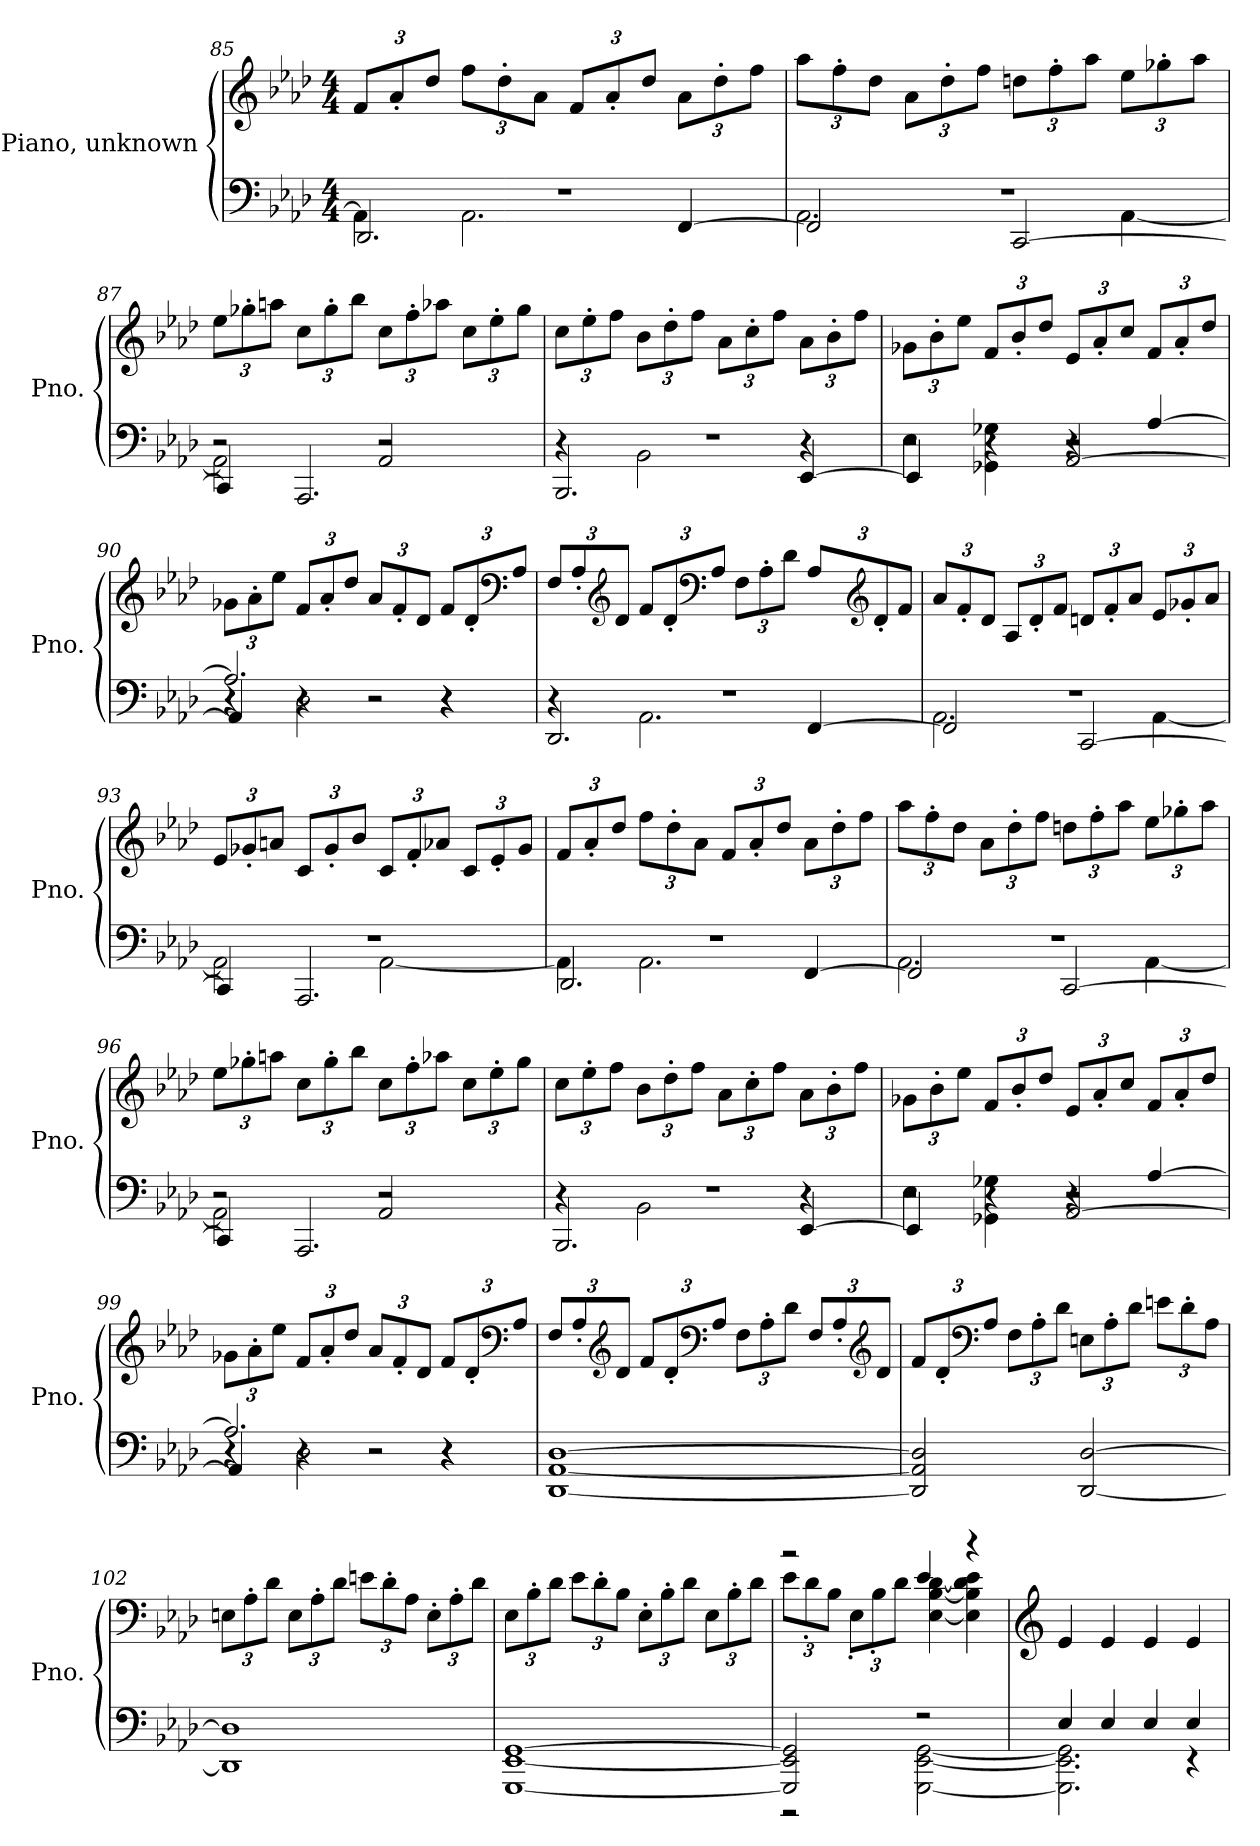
**kern	**kern
*part1	*part1
*staff2	*staff1
*I"Piano, unknown	*
*I'Pno.	*
*clefF4	*clefG2
*k[b-e-a-d-]	*k[b-e-a-d-]
*M4/4	*M4/4
=85	=85
*^	*
*	*^	*
*	*	*	*Xbrackettup
1r	4AA-\]	2.DD-/	12f/L
.	.	.	12a-'/
.	.	.	12dd-/J
.	2.AA-\	.	12ff\L
.	.	.	12dd-'\
.	.	.	12a-\J
.	.	.	12f/L
.	.	.	12a-'/
.	.	.	12dd-/J
.	.	[4FF/	12a-\L
.	.	.	12dd-'\
.	.	.	12ff\J
=86	=86	=86	=86
1r	2.AA-\	2FF/]	12aa-\L
.	.	.	12ff'\
.	.	.	12dd-\J
.	.	.	12a-\L
.	.	.	12dd-'\
.	.	.	12ff\J
.	.	[2CC/	12ddn\L
.	.	.	12ff'\
.	.	.	12aa-\J
.	[4AA-\	.	12ee-\L
.	.	.	12gg-X'\
.	.	.	12aa-\J
!!LO:LB:g=z
=87	=87	=87	=87
2r	2AA-\]	4CC/]	12ee-\L
.	.	.	12gg-X'\
.	.	.	12aan\J
.	.	2.AAA-/	12cc\L
.	.	.	12gg-'\
.	.	.	12bb-\J
2AA-/	2r	.	12cc\L
.	.	.	12ff'\
.	.	.	12aa-X\J
.	.	.	12cc\L
.	.	.	12ee-'\
.	.	.	12gg-\J
=88	=88	=88	=88
1r	4r	2.BBB-/	12cc\L
.	.	.	12ee-'\
.	.	.	12ff\J
.	2BB-\	.	12b-\L
.	.	.	12dd-'\
.	.	.	12ff\J
.	.	.	12a-\L
.	.	.	12cc'\
.	.	.	12ff\J
.	4r	[4EE-/	12a-\L
.	.	.	12b-'\
.	.	.	12ff\J
=89	=89	=89	=89
2r	4E-\	4EE-/]	12g-X\L
.	.	.	12b-'\
.	.	.	12ee-\J
.	4GG-X\ 4G-X\	4r	12f/L
.	.	.	12b-'/
.	.	.	12dd-/J
4r	2r	[2AA-/	12e-/L
.	.	.	12a-'/
.	.	.	12cc/J
[4A-/	.	.	12f/L
.	.	.	12a-'/
.	.	.	12dd-/J
!!LO:LB:g=z
=90	=90	=90	=90
2.A-/]	4r	4AA-/]	12g-X\L
.	.	.	12a-'\
.	.	.	12ee-\J
.	2D-\	4r	12f/L
.	.	.	12a-'/
.	.	.	12dd-/J
.	.	2r	12a-/L
.	.	.	12f'/
.	.	.	12d-/J
4r	4r	.	12f/L
.	.	.	12d-'/
*	*	*	*clefF4
.	.	.	12A-/J
=91	=91	=91	=91
1r	4r	2.DD-/	12F/L
.	.	.	12A-'/
*	*	*	*clefG2
.	.	.	12d-/J
.	2.AA-\	.	12f/L
.	.	.	12d-'/
*	*	*	*clefF4
.	.	.	12A-/J
.	.	.	12F\L
.	.	.	12A-'\
.	.	.	12d-\J
.	.	[4FF/	12A-/L
*	*	*	*clefG2
.	.	.	12d-'/
.	.	.	12f/J
!!LO:LB:g=z
=92	=92	=92	=92
1r	2.AA-\	2FF/]	12a-/L
.	.	.	12f'/
.	.	.	12d-/J
.	.	.	12A-/L
.	.	.	12d-'/
.	.	.	12f/J
.	.	[2CC/	12dn/L
.	.	.	12f'/
.	.	.	12a-/J
.	[4AA-\	.	12e-/L
.	.	.	12g-X'/
.	.	.	12a-/J
=93	=93	=93	=93
1r	2AA-\]	4CC/]	12e-/L
.	.	.	12g-X'/
.	.	.	12an/J
.	.	2.AAA-/	12c/L
.	.	.	12g-'/
.	.	.	12b-/J
.	[2AA-\	.	12c/L
.	.	.	12f'/
.	.	.	12a-X/J
.	.	.	12c/L
.	.	.	12e-'/
.	.	.	12g-/J
=94	=94	=94	=94
1r	4AA-\]	2.DD-/	12f/L
.	.	.	12a-'/
.	.	.	12dd-/J
.	2.AA-\	.	12ff\L
.	.	.	12dd-'\
.	.	.	12a-\J
.	.	.	12f/L
.	.	.	12a-'/
.	.	.	12dd-/J
.	.	[4FF/	12a-\L
.	.	.	12dd-'\
.	.	.	12ff\J
!!LO:LB:g=z
=95	=95	=95	=95
1r	2.AA-\	2FF/]	12aa-\L
.	.	.	12ff'\
.	.	.	12dd-\J
.	.	.	12a-\L
.	.	.	12dd-'\
.	.	.	12ff\J
.	.	[2CC/	12ddn\L
.	.	.	12ff'\
.	.	.	12aa-\J
.	[4AA-\	.	12ee-\L
.	.	.	12gg-X'\
.	.	.	12aa-\J
=96	=96	=96	=96
2r	2AA-\]	4CC/]	12ee-\L
.	.	.	12gg-X'\
.	.	.	12aan\J
.	.	2.AAA-/	12cc\L
.	.	.	12gg-'\
.	.	.	12bb-\J
2AA-/	2r	.	12cc\L
.	.	.	12ff'\
.	.	.	12aa-X\J
.	.	.	12cc\L
.	.	.	12ee-'\
.	.	.	12gg-\J
=97	=97	=97	=97
1r	4r	2.BBB-/	12cc\L
.	.	.	12ee-'\
.	.	.	12ff\J
.	2BB-\	.	12b-\L
.	.	.	12dd-'\
.	.	.	12ff\J
.	.	.	12a-\L
.	.	.	12cc'\
.	.	.	12ff\J
.	4r	[4EE-/	12a-\L
.	.	.	12b-'\
.	.	.	12ff\J
!!LO:LB:g=z
=98	=98	=98	=98
2r	4E-\	4EE-/]	12g-X\L
.	.	.	12b-'\
.	.	.	12ee-\J
.	4GG-X\ 4G-X\	4r	12f/L
.	.	.	12b-'/
.	.	.	12dd-/J
4r	2r	[2AA-/	12e-/L
.	.	.	12a-'/
.	.	.	12cc/J
[4A-/	.	.	12f/L
.	.	.	12a-'/
.	.	.	12dd-/J
=99	=99	=99	=99
2.A-/]	4r	4AA-/]	12g-X\L
.	.	.	12a-'\
.	.	.	12ee-\J
.	2D-\	4r	12f/L
.	.	.	12a-'/
.	.	.	12dd-/J
.	.	2r	12a-/L
.	.	.	12f'/
.	.	.	12d-/J
4r	4r	.	12f/L
.	.	.	12d-'/
*	*	*	*clefF4
.	.	.	12A-/J
*v	*v	*v	*
=100	=100
[1DD- [1AA- [1D-	12F/L
.	12A-'/
*	*clefG2
.	12d-/J
.	12f/L
.	12d-'/
*	*clefF4
.	12A-/J
.	12F\L
.	12A-'\
.	12d-\J
.	12F/L
.	12A-'/
*	*clefG2
.	12d-/J
!!LO:PB:g=z
=101	=101
2DD-/] 2AA-/] 2D-/]	12f/L
.	12d-'/
*	*clefF4
.	12A-/J
.	12F\L
.	12A-'\
.	12d-\J
[2DD-/ [2D-/	12En\L
.	12A-'\
.	12d-\J
.	12en\L
.	12d-'\
.	12A-\J
=102	=102
1DD-] 1D-]	12En\L
.	12A-'\
.	12d-\J
.	12E\L
.	12A-'\
.	12d-\J
.	12en\L
.	12d-'\
.	12A-\J
.	12E'\L
.	12A-'\
.	12d-\J
=103	=103
[1GGG [1EE- [1GG	12E-\L
.	12B-'\
.	12d-\J
.	12e-\L
.	12d-'\
.	12B-\J
.	12E-'\L
.	12B-'\
.	12d-\J
.	12E-\L
.	12B-'\
.	12d-\J
!!LO:LB:g=z
=104	=104
*^	*^
2GGG/] 2EE-/] 2GG/]	2r	2r	12e-\L
.	.	.	12d-'\
.	.	.	12B-\J
.	.	.	12E-'\L
.	.	.	12B-'\
.	.	.	12d-\J
2r	[2GGG\ [2EE-\ [2GG\	4e-/	[4E-\ [4B-\ [4d-\
.	.	4r	4E-\] 4B-\] 4d-\] 4e-\
*	*	*v	*v
=105	=105	=105
*	*	*clefG2
4E-/	2.GGG\] 2.EE-\] 2.GG\]	4e-/
4E-/	.	4e-/
4E-/	.	4e-/
4E-/	4r	4e-/
*v	*v	*
=	=
*-	*-
